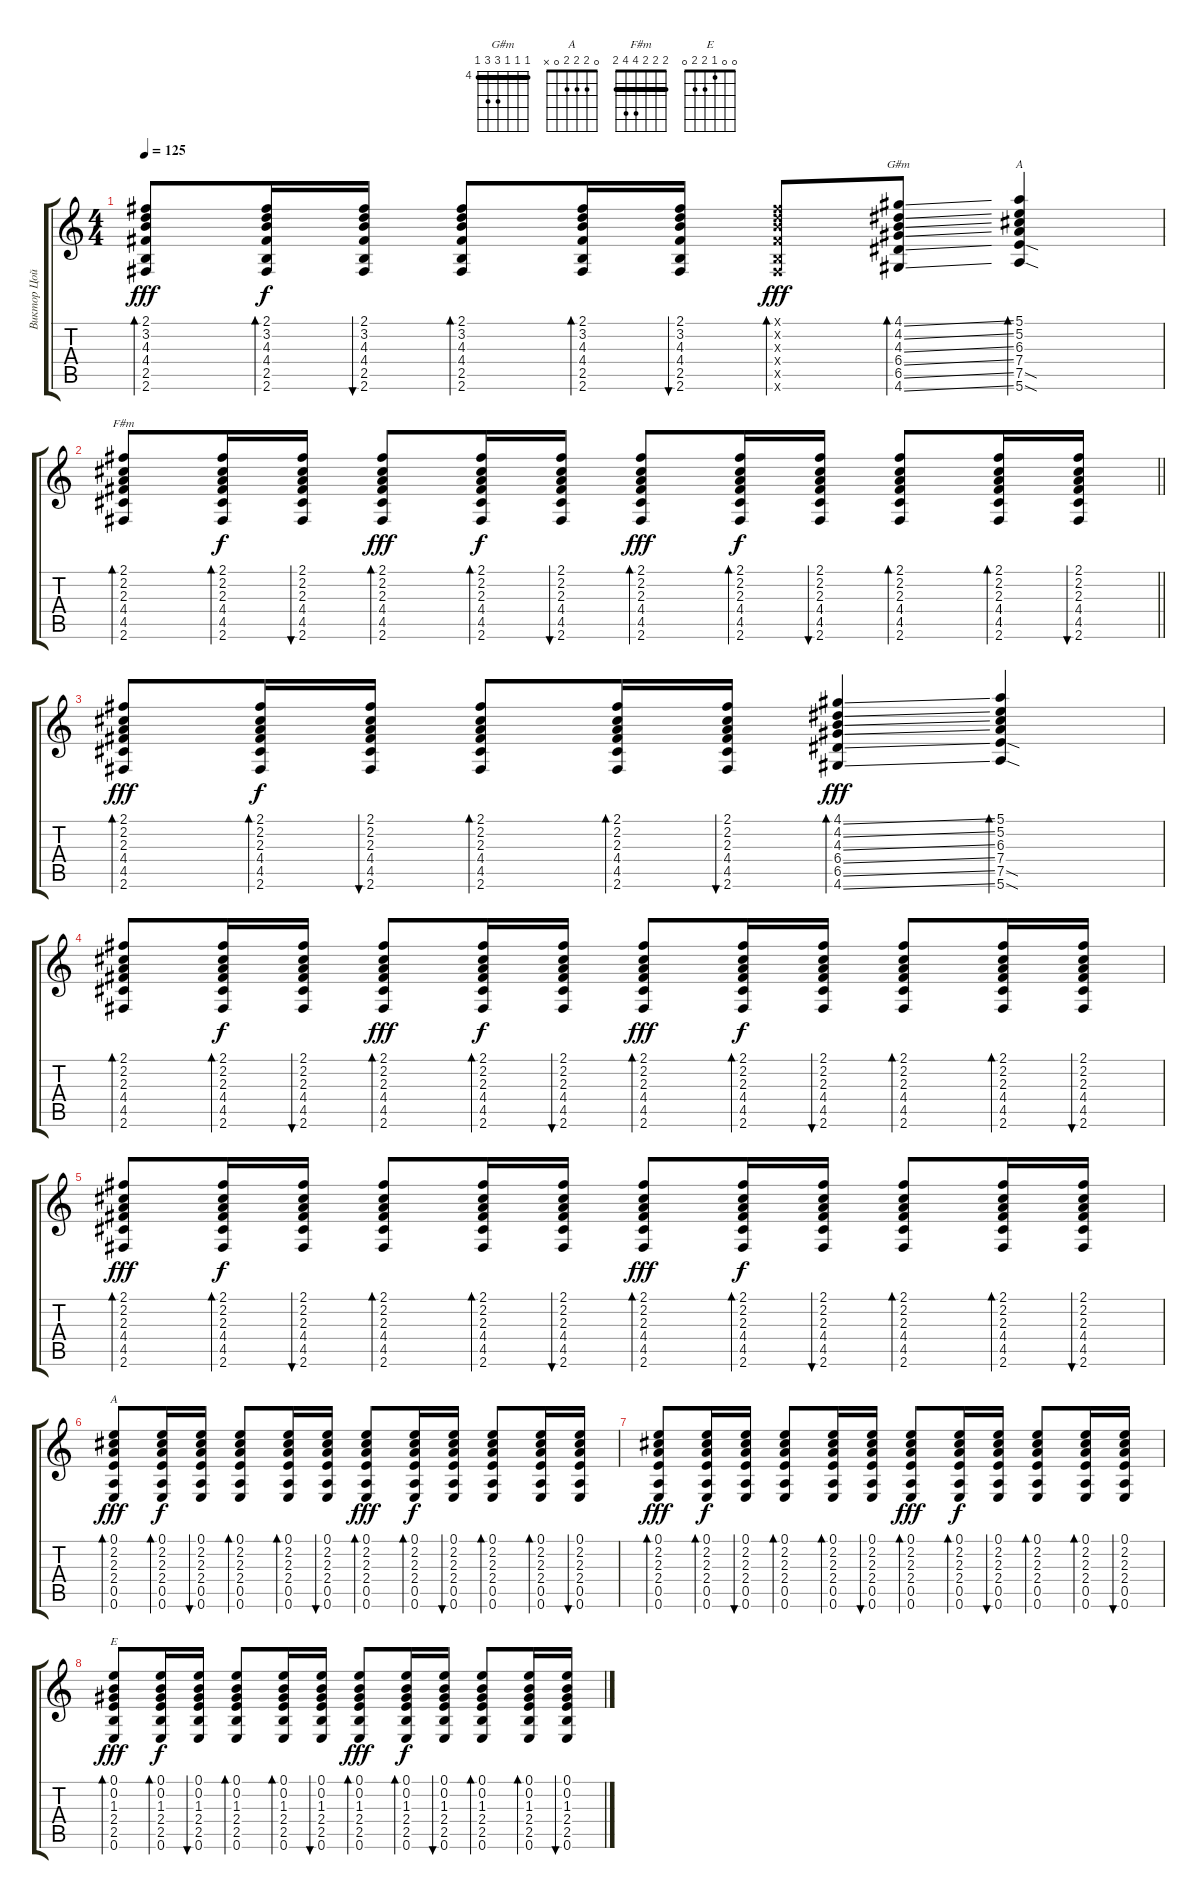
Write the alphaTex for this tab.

\track ("Виктор Цой" "Виктор Цой") {instrument acousticguitarnylon}
\staff {score tabs}
\tuning (E4 B3 G3 D3 A2 E2) {hide}
\chord ("G#m" 4 4 4 6 6 4) {firstfret 4 barre 4}
\chord ("A" 5 5 6 7 7 5) {firstfret 5 barre 5}
\chord ("F#m" 2 2 2 4 4 2) {barre 2}
\chord ("A" 0 2 2 2 0 x)
\chord ("E" 0 0 1 2 2 0)
\ts (4 4)
\tempo 125
\clef g2
\ks c
(2.1 3.2 4.3 4.4 2.5 2.6).8{bd 60 dy fff} (2.1 3.2 4.3 4.4 2.5 2.6).16{bd 60 dy f} (2.1 3.2 4.3 4.4 2.5 2.6).16{bu 60} (2.1 3.2 4.3 4.4 2.5 2.6).8{bd 60} (2.1 3.2 4.3 4.4 2.5 2.6).16{bd 60} (2.1 3.2 4.3 4.4 2.5 2.6).16{bu 60} (2.1{x} 3.2{x} 4.3{x} 4.4{x} 2.5{x} 2.6{x}).8{bd 60 dy fff} (4.1{ss} 4.2{ss} 4.3{ss} 6.4{ss} 6.5{ss} 4.6{ss}).8{bd 60 ch "G#m"} (5.1 5.2 6.3 7.4 7.5{sod} 5.6{sod}).4{bd 60 ch "A"} |
\barLineRight lightlight
(2.1 2.2 2.3 4.4 4.5 2.6).8{bd 60 ch "F#m"} (2.1 2.2 2.3 4.4 4.5 2.6).16{bd 60 dy f} (2.1 2.2 2.3 4.4 4.5 2.6).16{bu 60} (2.1 2.2 2.3 4.4 4.5 2.6).8{bd 60 dy fff} (2.1 2.2 2.3 4.4 4.5 2.6).16{bd 60 dy f} (2.1 2.2 2.3 4.4 4.5 2.6).16{bu 60} (2.1 2.2 2.3 4.4 4.5 2.6).8{bd 60 dy fff} (2.1 2.2 2.3 4.4 4.5 2.6).16{bd 60 dy f} (2.1 2.2 2.3 4.4 4.5 2.6).16{bu 60} (2.1 2.2 2.3 4.4 4.5 2.6).8{bd 60} (2.1 2.2 2.3 4.4 4.5 2.6).16{bd 60} (2.1 2.2 2.3 4.4 4.5 2.6).16{bu 60} |
(2.1 2.2 2.3 4.4 4.5 2.6).8{bd 60 dy fff} (2.1 2.2 2.3 4.4 4.5 2.6).16{bd 60 dy f} (2.1 2.2 2.3 4.4 4.5 2.6).16{bu 60} (2.1 2.2 2.3 4.4 4.5 2.6).8{bd 60} (2.1 2.2 2.3 4.4 4.5 2.6).16{bd 60} (2.1 2.2 2.3 4.4 4.5 2.6).16{bu 60} (4.1{ss} 4.2{ss} 4.3{ss} 6.4{ss} 6.5{ss} 4.6{ss}).4{bd 60 dy fff} (5.1 5.2 6.3 7.4 7.5{sod} 5.6{sod}).4{bd 60} |
(2.1 2.2 2.3 4.4 4.5 2.6).8{bd 60} (2.1 2.2 2.3 4.4 4.5 2.6).16{bd 60 dy f} (2.1 2.2 2.3 4.4 4.5 2.6).16{bu 60} (2.1 2.2 2.3 4.4 4.5 2.6).8{bd 60 dy fff} (2.1 2.2 2.3 4.4 4.5 2.6).16{bd 60 dy f} (2.1 2.2 2.3 4.4 4.5 2.6).16{bu 60} (2.1 2.2 2.3 4.4 4.5 2.6).8{bd 60 dy fff} (2.1 2.2 2.3 4.4 4.5 2.6).16{bd 60 dy f} (2.1 2.2 2.3 4.4 4.5 2.6).16{bu 60} (2.1 2.2 2.3 4.4 4.5 2.6).8{bd 60} (2.1 2.2 2.3 4.4 4.5 2.6).16{bd 60} (2.1 2.2 2.3 4.4 4.5 2.6).16{bu 60} |
(2.1 2.2 2.3 4.4 4.5 2.6).8{bd 60 dy fff} (2.1 2.2 2.3 4.4 4.5 2.6).16{bd 60 dy f} (2.1 2.2 2.3 4.4 4.5 2.6).16{bu 60} (2.1 2.2 2.3 4.4 4.5 2.6).8{bd 60} (2.1 2.2 2.3 4.4 4.5 2.6).16{bd 60} (2.1 2.2 2.3 4.4 4.5 2.6).16{bu 60} (2.1 2.2 2.3 4.4 4.5 2.6).8{bd 60 dy fff} (2.1 2.2 2.3 4.4 4.5 2.6).16{bd 60 dy f} (2.1 2.2 2.3 4.4 4.5 2.6).16{bu 60} (2.1 2.2 2.3 4.4 4.5 2.6).8{bd 60} (2.1 2.2 2.3 4.4 4.5 2.6).16{bd 60} (2.1 2.2 2.3 4.4 4.5 2.6).16{bu 60} |
(0.1 2.2 2.3 2.4 0.5 0.6).8{bd 60 ch "A" dy fff} (0.1 2.2 2.3 2.4 0.5 0.6).16{bd 60 dy f} (0.1 2.2 2.3 2.4 0.5 0.6).16{bu 60} (0.1 2.2 2.3 2.4 0.5 0.6).8{bd 60} (0.1 2.2 2.3 2.4 0.5 0.6).16{bd 60} (0.1 2.2 2.3 2.4 0.5 0.6).16{bu 60} (0.1 2.2 2.3 2.4 0.5 0.6).8{bd 60 dy fff} (0.1 2.2 2.3 2.4 0.5 0.6).16{bd 60 dy f} (0.1 2.2 2.3 2.4 0.5 0.6).16{bu 60} (0.1 2.2 2.3 2.4 0.5 0.6).8{bd 60} (0.1 2.2 2.3 2.4 0.5 0.6).16{bd 60} (0.1 2.2 2.3 2.4 0.5 0.6).16{bu 60} |
(0.1 2.2 2.3 2.4 0.5 0.6).8{bd 60 dy fff} (0.1 2.2 2.3 2.4 0.5 0.6).16{bd 60 dy f} (0.1 2.2 2.3 2.4 0.5 0.6).16{bu 60} (0.1 2.2 2.3 2.4 0.5 0.6).8{bd 60} (0.1 2.2 2.3 2.4 0.5 0.6).16{bd 60} (0.1 2.2 2.3 2.4 0.5 0.6).16{bu 60} (0.1 2.2 2.3 2.4 0.5 0.6).8{bd 60 dy fff} (0.1 2.2 2.3 2.4 0.5 0.6).16{bd 60 dy f} (0.1 2.2 2.3 2.4 0.5 0.6).16{bu 60} (0.1 2.2 2.3 2.4 0.5 0.6).8{bd 60} (0.1 2.2 2.3 2.4 0.5 0.6).16{bd 60} (0.1 2.2 2.3 2.4 0.5 0.6).16{bu 60} |
(0.1 0.2 1.3 2.4 2.5 0.6).8{bd 60 ch "E" dy fff} (0.1 0.2 1.3 2.4 2.5 0.6).16{bd 60 dy f} (0.1 0.2 1.3 2.4 2.5 0.6).16{bu 60} (0.1 0.2 1.3 2.4 2.5 0.6).8{bd 60} (0.1 0.2 1.3 2.4 2.5 0.6).16{bd 60} (0.1 0.2 1.3 2.4 2.5 0.6).16{bu 60} (0.1 0.2 1.3 2.4 2.5 0.6).8{bd 60 dy fff} (0.1 0.2 1.3 2.4 2.5 0.6).16{bd 60 dy f} (0.1 0.2 1.3 2.4 2.5 0.6).16{bu 60} (0.1 0.2 1.3 2.4 2.5 0.6).8{bd 60} (0.1 0.2 1.3 2.4 2.5 0.6).16{bd 60} (0.1 0.2 1.3 2.4 2.5 0.6).16{bu 60}
